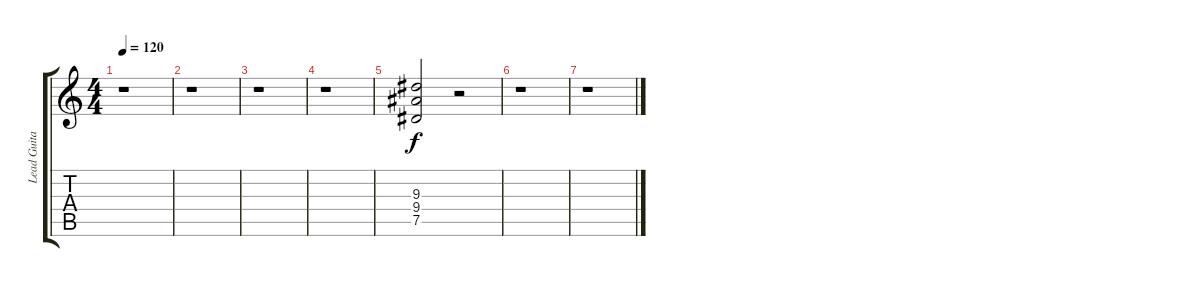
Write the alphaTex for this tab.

\track ("Lead Guitar" "Lead Guita") {instrument overdrivenguitar}
\staff {score tabs}
\tuning (Eb4 Bb3 Gb3 Db3 Ab2 Eb2) {hide}
\ts (4 4)
\tempo 120
\clef g2
\ks c
r.1{dy f} |
r.1 |
r.1 |
r.1 |
(9.3 9.4 7.5).2 r.2 |
r.1 |
r.1
